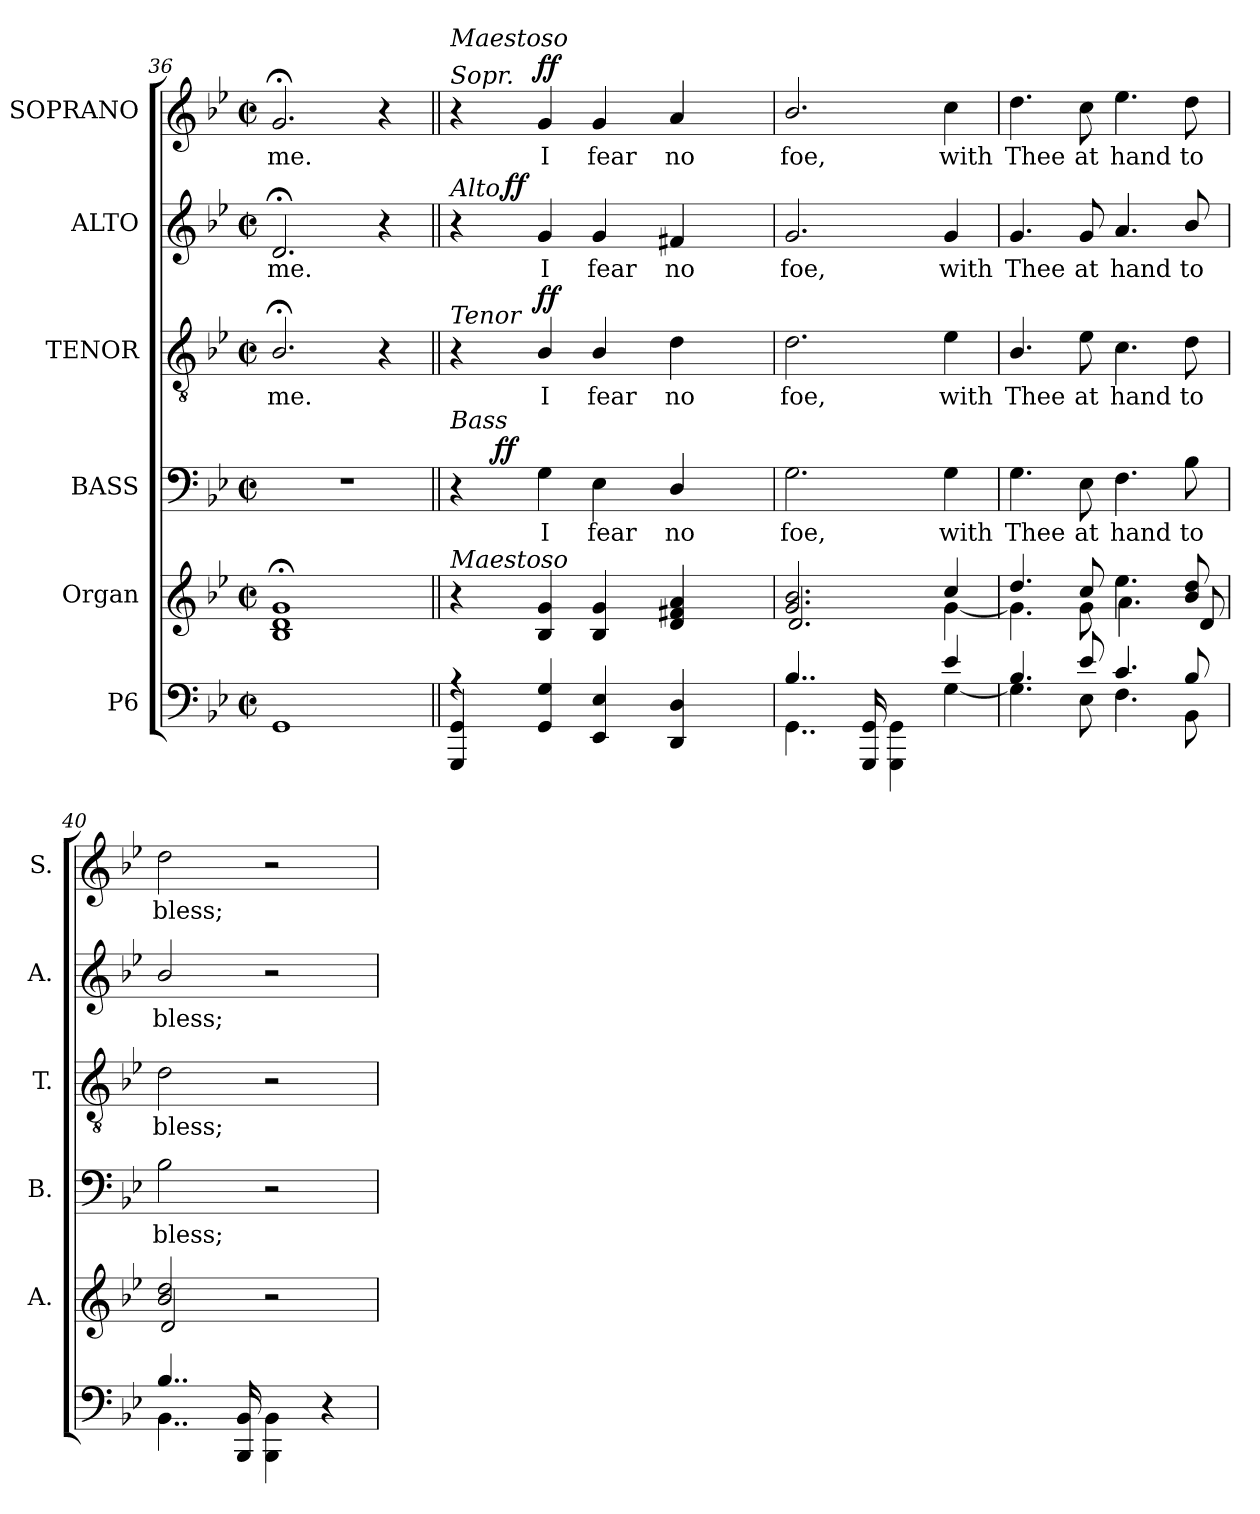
**kern	**kern	**kern	**text	**dynam	**kern	**text	**dynam	**kern	**text	**dynam	**kern	**text	**dynam
*part6	*part5	*part4	*part4	*part4	*part3	*part3	*part3	*part2	*part2	*part2	*part1	*part1	*part1
*staff6	*staff5	*staff4	*staff4	*staff4	*staff3	*staff3	*staff3	*staff2	*staff2	*staff2	*staff1	*staff1	*staff1
*I"P6	*I"Organ	*I"BASS	*	*	*I"TENOR	*	*	*I"ALTO	*	*	*I"SOPRANO	*	*
*	*I'A.	*I'B.	*	*	*I'T.	*	*	*I'A.	*	*	*I'S.	*	*
*clefF4	*clefG2	*clefF4	*	*	*clefGv2	*	*	*clefG2	*	*	*clefG2	*	*
*	*	*	*	*	*ITrd7c12	*	*	*	*	*	*	*	*
*k[b-e-]	*k[b-e-]	*k[b-e-]	*	*	*k[b-e-]	*	*	*k[b-e-]	*	*	*k[b-e-]	*	*
*B-:	*B-:	*B-:	*	*	*B-:	*	*	*B-:	*	*	*B-:	*	*
*M2/2	*M2/2	*M2/2	*	*	*M2/2	*	*	*M2/2	*	*	*M2/2	*	*
*met(c|)	*met(c|)	*met(c|)	*	*	*met(c|)	*	*	*met(c|)	*	*	*met(c|)	*	*
=36	=36	=36	=36	=36	=36	=36	=36	=36	=36	=36	=36	=36	=36
*^	*^	*	*	*	*	*	*	*	*	*	*	*	*
!	!	!	!	!	!	!	!	!LO:LY:b:color=#000000	!	!	!	!	!	!	!
!	!	!	!	!	!	!	!	!	!	!	!LO:LY:b:color=#000000	!	!	!	!
!	!	!	!	!	!	!	!	!	!	!	!	!	!	!LO:LY:b:color=#000000	!
1ryy	1GGi	1g;i	1B-i 1di	1r	.	.	2.BB-;i/	me.	.	2.d;i/	me.	.	2.g;i/	me.	.
.	.	.	.	.	.	.	4r	.	.	4r	.	.	4r	.	.
*	*	*v	*v	*	*	*	*	*	*	*	*	*	*	*	*
!!LO:PB:g=z
=37||	=37||	=37||	=37||	=37||	=37||	=37||	=37||	=37||	=37||	=37||	=37||	=37||	=37||	=37||
*	*	*	*^	*	*	*	*	*	*^	*	*	*	*	*
!	!	!	!	!	!	!	!	!	!	!	!	!	!	!LO:TX:a:i:t=Maestoso	!	!
!	!	!	!	!	!	!	!	!	!	!	!	!	!	!LO:TX:a:i:t=Sopr.	!	!
!	!	!	!	!	!	!	!	!	!	!LO:TX:a:i:t=Alto	!	!	!	!	!	!
!	!	!	!	!	!	!	!LO:TX:a:i:t=Tenor	!	!	!	!	!	!	!	!	!
!	!	!	!LO:TX:a:i:t=Bass	!	!	!	!	!	!	!	!	!	!	!	!	!
!	!	!LO:TX:a:i:t=Maestoso	!	!	!	!	!	!	!	!	!	!	!	!	!	!
4r	4GGGi/ 4GGi	4r	4r	8ryy	.	.	4r	.	.	4r	8ryy	.	.	4r	.	.
.	.	.	.	128ryy	.	.	.	.	.	.	64ryy	.	.	.	.	.
.	.	.	.	512.ryy	.	.	.	.	.	.	.	.	.	.	.	.
.	.	.	.	2ryy	.	ff	.	.	.	.	.	.	.	.	.	.
.	.	.	.	.	.	.	.	.	.	.	256ryy	.	.	.	.	.
.	.	.	.	.	.	.	.	.	.	.	1024ryy	.	.	.	.	.
.	.	.	.	.	.	.	.	.	.	.	2ryy	.	ff	.	.	.
!	!	!	!	!	!LO:LY:b:color=#000000	!	!	!	!	!	!	!	!	!	!	!
!	!	!	!	!	!	!	!	!LO:LY:b:color=#000000	!	!	!	!	!	!	!	!
!	!	!	!	!	!	!	!	!	!	!	!	!LO:LY:b:color=#000000	!	!	!	!
!	!	!	!	!	!	!	!	!	!	!	!	!	!	!	!LO:LY:b:color=#000000	!
4GGi/ 4Gi	4ryy	4B-i/ 4gi	4Gi\	.	I	.	4BB-i/	I	ff	4gi/	.	I	.	4gi/	I	ff
!	!	!	!	!	!LO:LY:b:color=#000000	!	!	!	!	!	!	!	!	!	!	!
!	!	!	!	!	!	!	!	!LO:LY:b:color=#000000	!	!	!	!	!	!	!	!
!	!	!	!	!	!	!	!	!	!	!	!	!LO:LY:b:color=#000000	!	!	!	!
!	!	!	!	!	!	!	!	!	!	!	!	!	!	!	!LO:LY:b:color=#000000	!
4EE-i/ 4E-i	2ryy	4B-i/ 4gi	4E-i\	.	fear	.	4BB-i/	fear	.	4gi/	.	fear	.	4gi/	fear	.
.	.	.	.	4ryy	.	.	.	.	.	.	.	.	.	.	.	.
.	.	.	.	.	.	.	.	.	.	.	4ryy	.	.	.	.	.
!	!	!	!	!	!LO:LY:b:color=#000000	!	!	!	!	!	!	!	!	!	!	!
!	!	!	!	!	!	!	!	!LO:LY:b:color=#000000	!	!	!	!	!	!	!	!
!	!	!	!	!	!	!	!	!	!	!	!	!LO:LY:b:color=#000000	!	!	!	!
!	!	!	!	!	!	!	!	!	!	!	!	!	!	!	!LO:LY:b:color=#000000	!
4DDi/ 4Di	.	4di/ 4f#Xi 4ai	4Di/	.	no	.	4Di\	no	.	4f#Xi/	.	no	.	4ai/	no	.
.	.	.	.	16ryy	.	.	.	.	.	.	.	.	.	.	.	.
.	.	.	.	.	.	.	.	.	.	.	16ryy	.	.	.	.	.
.	.	.	.	32ryy	.	.	.	.	.	.	.	.	.	.	.	.
.	.	.	.	.	.	.	.	.	.	.	32ryy	.	.	.	.	.
.	.	.	.	64ryy	.	.	.	.	.	.	.	.	.	.	.	.
.	.	.	.	.	.	.	.	.	.	.	128ryy	.	.	.	.	.
.	.	.	.	256ryy	.	.	.	.	.	.	.	.	.	.	.	.
.	.	.	.	.	.	.	.	.	.	.	512.ryy	.	.	.	.	.
.	.	.	.	1024ryy	.	.	.	.	.	.	.	.	.	.	.	.
*	*	*	*v	*v	*	*	*	*	*	*v	*v	*	*	*	*	*
=38	=38	=38	=38	=38	=38	=38	=38	=38	=38	=38	=38	=38	=38	=38
*	*	*^	*	*	*	*	*	*	*	*	*	*	*	*
*	*	*	*	*^	*	*	*	*	*	*^	*	*	*	*	*
!	!	!	!	!	!	!LO:LY:b:color=#000000	!	!	!	!	!	!	!	!	!	!	!
*	*	*	*	*v	*v	*	*	*	*	*	*v	*v	*	*	*	*	*
*	*	*	*	*^	*	*	*	*	*	*^	*	*	*	*	*
!	!	!	!	!	!	!	!	!	!LO:LY:b:color=#000000	!	!	!	!	!	!	!	!
*	*	*	*	*v	*v	*	*	*	*	*	*v	*v	*	*	*	*	*
*	*	*	*	*^	*	*	*	*	*	*^	*	*	*	*	*
!	!	!	!	!	!	!	!	!	!	!	!	!	!LO:LY:b:color=#000000	!	!	!	!
*	*	*	*	*v	*v	*	*	*	*	*	*v	*v	*	*	*	*	*
*	*	*	*	*^	*	*	*	*	*	*^	*	*	*	*	*
!	!	!	!	!	!	!	!	!	!	!	!	!	!	!	!	!LO:LY:b:color=#000000	!
*	*	*	*	*v	*v	*	*	*	*	*	*v	*v	*	*	*	*	*
4..B-i/	4..GGi\	2.gi/ 2.b-i	2.di/	2.Gi\	foe,	.	2.Di\	foe,	.	2.gi/	foe,	.	2.b-i/	foe,	.
16ryy	16GGGi/ 16GGi	.	.	.	.	.	.	.	.	.	.	.	.	.	.
4ryy	4GGGi\ 4GGi	.	.	.	.	.	.	.	.	.	.	.	.	.	.
!	!	!	!	!	!LO:LY:b:color=#000000	!	!	!	!	!	!	!	!	!	!
!	!	!	!	!	!	!	!	!LO:LY:b:color=#000000	!	!	!	!	!	!	!
!	!	!	!	!	!	!	!	!	!	!	!LO:LY:b:color=#000000	!	!	!	!
!	!	!	!	!	!	!	!	!	!	!	!	!	!	!LO:LY:b:color=#000000	!
4e-i/	[4Gi\	4cci/	[4gi\	4Gi\	with	.	4E-i\	with	.	4gi/	with	.	4cci\	with	.
=39	=39	=39	=39	=39	=39	=39	=39	=39	=39	=39	=39	=39	=39	=39	=39
!	!	!	!	!	!LO:LY:b:color=#000000	!	!	!	!	!	!	!	!	!	!
!	!	!	!	!	!	!	!	!LO:LY:b:color=#000000	!	!	!	!	!	!	!
!	!	!	!	!	!	!	!	!	!	!	!LO:LY:b:color=#000000	!	!	!	!
!	!	!	!	!	!	!	!	!	!	!	!	!	!	!LO:LY:b:color=#000000	!
4.B-i/	4.Gi\]	4.ddi/	4.gi\]	4.Gi\	Thee	.	4.BB-i/	Thee	.	4.gi/	Thee	.	4.ddi\	Thee	.
!	!	!	!	!	!LO:LY:b:color=#000000	!	!	!	!	!	!	!	!	!	!
!	!	!	!	!	!	!	!	!LO:LY:b:color=#000000	!	!	!	!	!	!	!
!	!	!	!	!	!	!	!	!	!	!	!LO:LY:b:color=#000000	!	!	!	!
!	!	!	!	!	!	!	!	!	!	!	!	!	!	!LO:LY:b:color=#000000	!
8e-i/	8E-i\	8cci/	8gi\	8E-i\	at	.	8E-i\	at	.	8gi/	at	.	8cci\	at	.
!	!	!	!	!	!LO:LY:b:color=#000000	!	!	!	!	!	!	!	!	!	!
!	!	!	!	!	!	!	!	!LO:LY:b:color=#000000	!	!	!	!	!	!	!
!	!	!	!	!	!	!	!	!	!	!	!LO:LY:b:color=#000000	!	!	!	!
!	!	!	!	!	!	!	!	!	!	!	!	!	!	!LO:LY:b:color=#000000	!
4.ci/	4.Fi\	4.ee-i\	4.ai\	4.Fi\	hand	.	4.Ci\	hand	.	4.ai/	hand	.	4.ee-i\	hand	.
!	!	!	!	!	!LO:LY:b:color=#000000	!	!	!	!	!	!	!	!	!	!
!	!	!	!	!	!	!	!	!LO:LY:b:color=#000000	!	!	!	!	!	!	!
!	!	!	!	!	!	!	!	!	!	!	!LO:LY:b:color=#000000	!	!	!	!
!	!	!	!	!	!	!	!	!	!	!	!	!	!	!LO:LY:b:color=#000000	!
8B-i/	8BB-i\	8b-i/ 8ddi	8di/	8B-i\	to	.	8Di\	to	.	8b-i/	to	.	8ddi\	to	.
=40	=40	=40	=40	=40	=40	=40	=40	=40	=40	=40	=40	=40	=40	=40	=40
!	!	!	!	!	!LO:LY:b:color=#000000	!	!	!	!	!	!	!	!	!	!
!	!	!	!	!	!	!	!	!LO:LY:b:color=#000000	!	!	!	!	!	!	!
!	!	!	!	!	!	!	!	!	!	!	!LO:LY:b:color=#000000	!	!	!	!
!	!	!	!	!	!	!	!	!	!	!	!	!	!	!LO:LY:b:color=#000000	!
4..B-i/	4..BB-i\	2b-i/ 2ddi	2di/	2B-i\	bless;	.	2Di\	bless;	.	2b-i/	bless;	.	2ddi\	bless;	.
16ryy	16BBB-i/ 16BB-i	.	.	.	.	.	.	.	.	.	.	.	.	.	.
4ryy	4BBB-i\ 4BB-i	2r	2ryy	2r	.	.	2r	.	.	2r	.	.	2r	.	.
4ryy	4r	.	.	.	.	.	.	.	.	.	.	.	.	.	.
*v	*v	*	*	*	*	*	*	*	*	*	*	*	*	*	*
*	*v	*v	*	*	*	*	*	*	*	*	*	*	*	*
=	=	=	=	=	=	=	=	=	=	=	=	=	=
*-	*-	*-	*-	*-	*-	*-	*-	*-	*-	*-	*-	*-	*-
